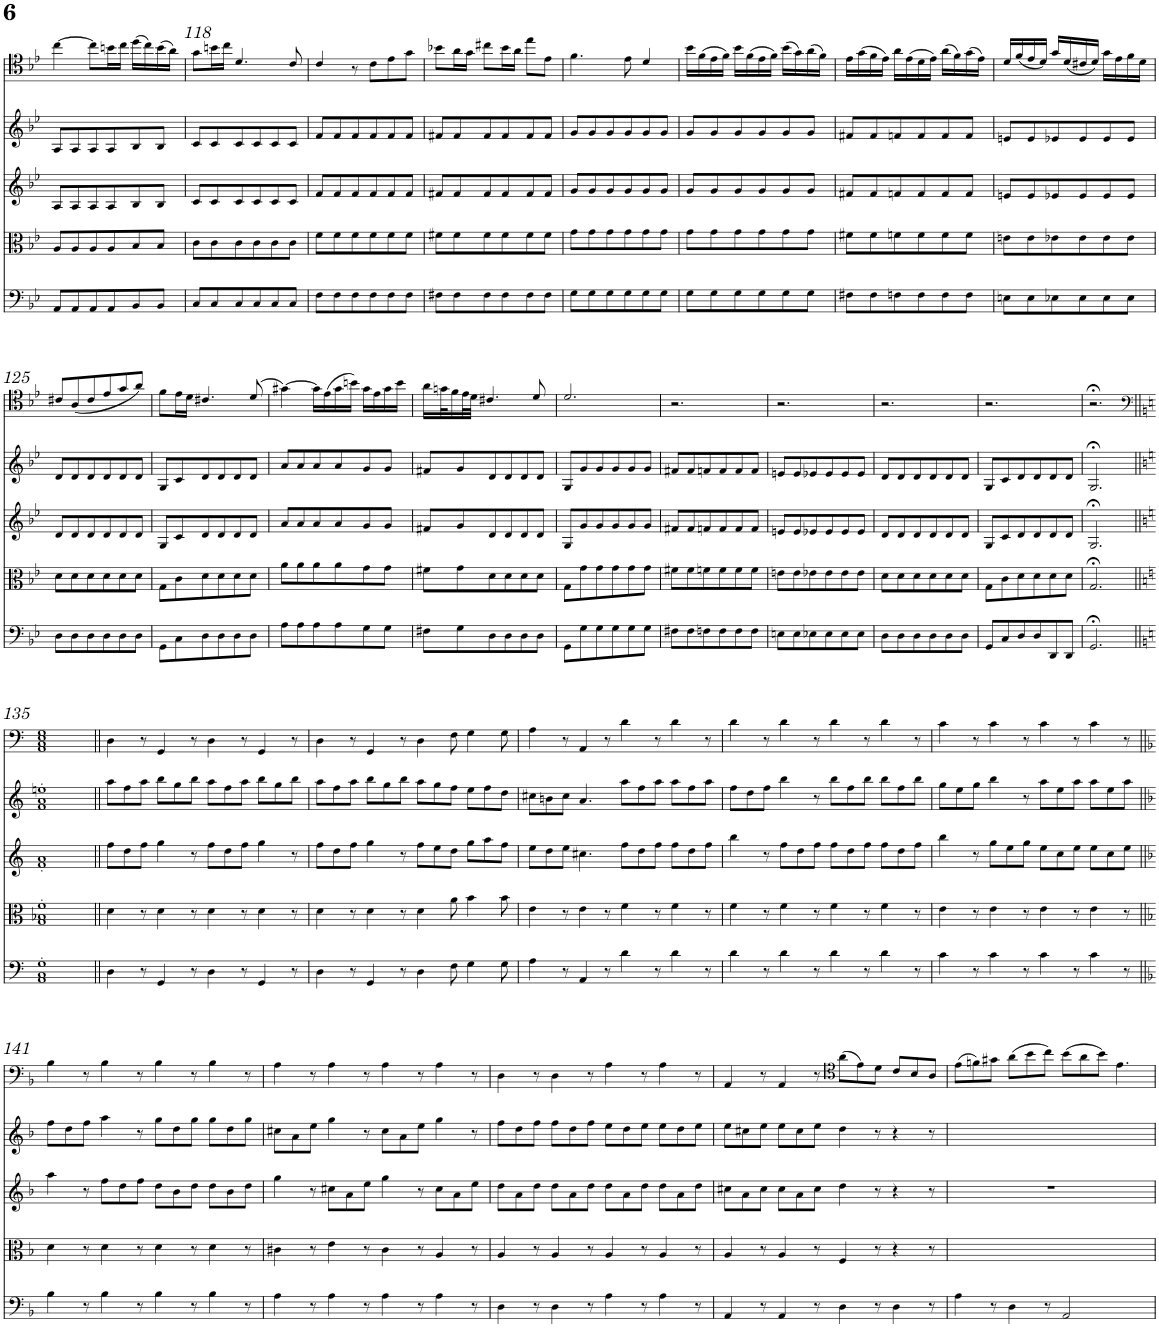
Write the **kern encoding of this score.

**kern	**kern	**kern	**kern	**kern
*part5	*part4	*part3	*part2	*part1
*staff5	*staff4	*staff3	*staff2	*staff1
*I"Voice	*I"Voice	*I"Voice	*I"Voice	*I"Voice
*I'V	*I'V	*I'V	*I'V	*I'V
!!LO:PB:g=z
*clefF4	*clefC3	*clefG2	*clefG2	*clefC4
*k[b-e-]	*k[b-e-]	*k[b-e-]	*k[b-e-]	*k[b-e-]
*M3/4	*M3/4	*M3/4	*M3/4	*M3/4
=117X1	=117X1	=117X1	=117X1	=117X1
8AA/L	8A/L	8A/L	8A/L	[>4cc\
8AA/	8A/	8A/	8A/	.
8AA/	8A/	8A/	8A/	8cc\L]
8AA/	8A/	8A/	8A/	16bn\L
.	.	.	.	16cc\JJ
8BB-/	8B-/	8B-/	8B-/	(>16dd\LL
.	.	.	.	16cc\)
8BB-/J	8B-/J	8B-/J	8B-/J	(>16b\
.	.	.	.	16a\JJ)
=118	=118	=118	=118	=118
8C/L	8c\L	8c/L	8c/L	8g\L
8C/	8c\	8c/	8c/	16bn\L
.	.	.	.	16cc\JJ
8C/	8c\	8c/	8c/	4.d/
8C/	8c\	8c/	8c/	.
8C/	8c\	8c/	8c/	.
8C/J	8c\J	8c/J	8c/J	8c/
=119	=119	=119	=119	=119
8F\L	8f\L	8f/L	8f/L	4c/
8F\	8f\	8f/	8f/	.
8F\	8f\	8f/	8f/	8r
8F\	8f\	8f/	8f/	8c\L
8F\	8f\	8f/	8f/	8e-\
8F\J	8f\J	8f/J	8f/J	8g\J
=120	=120	=120	=120	=120
8F#X\L	8f#X\L	8f#X/L	8f#X/L	8b-X\L
8F#\	8f#\	8f#/	8f#/	16a\L
.	.	.	.	16g\JJ
8F#\	8f#\	8f#/	8f#/	8cc#X\L
8F#\	8f#\	8f#/	8f#/	16b-\L
.	.	.	.	16a\JJ
8F#\	8f#\	8f#/	8f#/	8ee-\L
8F#\J	8f#\J	8f#/J	8f#/J	8e-\J
=121	=121	=121	=121	=121
8G\L	8g\L	8g/L	8g/L	4.f\
8G\	8g\	8g/	8g/	.
8G\	8g\	8g/	8g/	.
8G\	8g\	8g/	8g/	8e-\
8G\	8g\	8g/	8g/	4d/
8G\J	8g\J	8g/J	8g/J	.
=122	=122	=122	=122	=122
8G\L	8g\L	8g/L	8g/L	16b-\LL
.	.	.	.	(>16f\
8G\	8g\	8g/	8g/	16e-\
.	.	.	.	16f\JJ)
8G\	8g\	8g/	8g/	16b-\LL
.	.	.	.	(>16f\
8G\	8g\	8g/	8g/	16e-\
.	.	.	.	16f\JJ)
8G\	8g\	8g/	8g/	(>16b-\LL
.	.	.	.	16g\)
8G\J	8g\J	8g/J	8g/J	(>16a\
.	.	.	.	16f\JJ)
=123	=123	=123	=123	=123
8F#X\L	8f#X\L	8f#X/L	8f#X/L	16e-\LL
.	.	.	.	(>16g\
8F#\	8f#\	8f#/	8f#/	16f\
.	.	.	.	16e-\JJ)
8Fn\	8fn\	8fn/	8fn/	16a\LL
.	.	.	.	(>16e-\
8F\	8f\	8f/	8f/	16d\
.	.	.	.	16e-\JJ)
8F\	8f\	8f/	8f/	(>16a\LL
.	.	.	.	16f\)
8F\J	8f\J	8f/J	8f/J	(>16g\
.	.	.	.	16e-\JJ)
=124	=124	=124	=124	=124
8En\L	8en\L	8en/L	8en/L	16d/LL
.	.	.	.	(<16f/
8E\	8e\	8e/	8e/	16e-/
.	.	.	.	16d/JJ)
8E-X\	8e-X\	8e-X/	8e-X/	16g/LL
.	.	.	.	(<16d/
8E-\	8e-\	8e-/	8e-/	16c#X/
.	.	.	.	16d/JJ)
8E-\	8e-\	8e-/	8e-/	16g\LL
.	.	.	.	16e-\
8E-\J	8e-\J	8e-/J	8e-/J	16f\
.	.	.	.	16d\JJ
!!LO:LB:g=z
=125	=125	=125	=125	=125
8D\L	8d\L	8d/L	8d/L	8c#X/L
8D\	8d\	8d/	8d/	(<8A/
8D\	8d\	8d/	8d/	8c#/
8D\	8d\	8d/	8d/	8e-/
8D\	8d\	8d/	8d/	8g/
8D\J	8d\J	8d/J	8d/J	8a/J)
=126	=126	=126	=126	=126
8GG\L	8G\L	8G/L	8G/L	8f\L
8C\	8c\	8c/	8c/	16e-\L
.	.	.	.	16d\JJ
8D\	8d\	8d/	8d/	4.c#X/
8D\	8d\	8d/	8d/	.
8D\	8d\	8d/	8d/	.
8D\J	8d\J	8d/J	8d/J	(>8d/
=127	=127	=127	=127	=127
8A\L	8a\L	8a/L	8a/L	[>4g#X\)
8A\	8a\	8a/	8a/	.
8A\	8a\	8a/	8a/	16g#\LL]
.	.	.	.	(>16e-\
8A\	8a\	8a/	8a/	16g#\
.	.	.	.	16bn\JJ)
8G\	8g\	8g/	8g/	16g#\LL
.	.	.	.	16e-\
8G\J	8g\J	8g/J	8g/J	16g#\
.	.	.	.	16b\JJ
=128	=128	=128	=128	=128
8F#X\L	8f#X\L	8f#X/L	8f#X/L	16a\LL
.	.	.	.	32gn\K
.	.	.	.	16f\
8G\	8g\	8g/	8g/	.
.	.	.	.	32e-\L
.	.	.	.	32d\JJJ
.	.	.	.	4.c#X/
8D\	8d\	8d/	8d/	.
8D\	8d\	8d/	8d/	.
8D\	8d\	8d/	8d/	.
.	.	.	.	8d/
8D\J	8d\J	8d/J	8d/J	.
.	.	.	.	32ryy
=129	=129	=129	=129	=129
8GG\L	8G\L	8G/L	8G/L	2.d/
8G\	8g\	8g/	8g/	.
8G\	8g\	8g/	8g/	.
8G\	8g\	8g/	8g/	.
8G\	8g\	8g/	8g/	.
8G\J	8g\J	8g/J	8g/J	.
=130	=130	=130	=130	=130
8F#X\L	8f#X\L	8f#X/L	8f#X/L	2.r
8F#\	8f#\	8f#/	8f#/	.
8Fn\	8fn\	8fn/	8fn/	.
8F\	8f\	8f/	8f/	.
8F\	8f\	8f/	8f/	.
8F\J	8f\J	8f/J	8f/J	.
=131	=131	=131	=131	=131
8En\L	8en\L	8en/L	8en/L	2.r
8E\	8e\	8e/	8e/	.
8E-X\	8e-X\	8e-X/	8e-X/	.
8E-\	8e-\	8e-/	8e-/	.
8E-\	8e-\	8e-/	8e-/	.
8E-\J	8e-\J	8e-/J	8e-/J	.
=132	=132	=132	=132	=132
8D\L	8d\L	8d/L	8d/L	2.r
8D\	8d\	8d/	8d/	.
8D\	8d\	8d/	8d/	.
8D\	8d\	8d/	8d/	.
8D\	8d\	8d/	8d/	.
8D\J	8d\J	8d/J	8d/J	.
=133	=133	=133	=133	=133
8GG/L	8G\L	8G/L	8G/L	2.r
8C/	8c\	8c/	8c/	.
8D/	8d\	8d/	8d/	.
8D/	8d\	8d/	8d/	.
8DD/	8d\	8d/	8d/	.
8DD/J	8d\J	8d/J	8d/J	.
=134	=134	=134	=134	=134
2.GG;</	2.G;</	2.G;</	2.G;</	2.r;<
!!LO:LB:g=z
=135||	=135||	=135||	=135||	=135||
*	*	*	*	*clefF4
*k[]	*k[]	*k[]	*k[]	*k[]
*^	*^	*	*^	*
[2.G	[2.AA [2.C	[2.f	[2.G [2.B-X	[2.f [2.a	[2.een	[2.f [2.a	[2.AA [2.C [2.E [2.G
*v	*v	*	*	*	*v	*v	*
*	*v	*v	*	*	*
4ryy	4ryy	4ryy	4ryy	4ryy
=136||	=136||	=136||	=136||	=136||
4D\	4d\	8ff\L	8aa\L	4D\
.	.	4f]' 4a]'	4ee']	.
4G']	4f']	.	.	4AA] 4C] 4E] 4G]
.	.	8dd\	4f] 4a]	.
4AA] 4C]	4G] 4B-]	8ff\J	.	8r
.	.	4gg\	8ff\	4GG/
8r	8r	.	8aa\J	.
4GG/	4d\	8r	8bb\L	8r
.	.	8ff\L	8gg\	4D\
8r	8r	8dd\	8bb\J	.
4D\	4d\	8ff\J	8aa\L	8r
.	.	4gg\	8ff\	4GG/
8r	8r	.	8aa\J	.
4GG/	4d\	8r	8bb\L	8r
.	.	4ryy	8gg\	4ryy
8r	8r	.	8bb\J	.
=137	=137	=137	=137	=137
4D\	4d\	8ff\L	8aa\L	4D\
.	.	8dd\	8ff\	.
8r	8r	8ff\J	8aa\J	8r
4GG/	4d\	4gg\	8bb\L	4GG/
.	.	.	8gg\	.
8r	8r	8r	8bb\J	8r
4D\	4d\	8ff\L	8aa\L	4D\
.	.	8ee\	8gg\	.
8F\	8a\	8dd\J	8ff\J	8F\
4G\	4b\	8gg\L	8ee\L	4G\
.	.	8aa\	8ff\	.
8G\	8b\	8ff\J	8dd\J	8G\
=138	=138	=138	=138	=138
4A\	4e\	8ee\L	8cc#X\L	4A\
.	.	8dd\	8bn\	.
8r	8r	8ee\J	8cc#\J	8r
4AA/	4e\	4.cc#X\	4.a/	4AA/
8r	8r	.	.	8r
4d\	4f\	8ff\L	8aa\L	4d\
.	.	8dd\	8ff\	.
8r	8r	8ff\J	8aa\J	8r
4d\	4f\	8ff\L	8aa\L	4d\
.	.	8dd\	8ff\	.
8r	8r	8ff\J	8aa\J	8r
=139	=139	=139	=139	=139
4d\	4f\	4bb\	8ff\L	4d\
.	.	.	8dd\	.
8r	8r	8r	8ff\J	8r
4d\	4f\	8ff\L	4bb\	4d\
.	.	8dd\	.	.
8r	8r	8ff\J	8r	8r
4d\	4f\	8ff\L	8bb\L	4d\
.	.	8dd\	8ff\	.
8r	8r	8ff\J	8bb\J	8r
4d\	4f\	8ff\L	8bb\L	4d\
.	.	8dd\	8ff\	.
8r	8r	8ff\J	8bb\J	8r
=140	=140	=140	=140	=140
4c\	4e\	4bb\	8gg\L	4c\
.	.	.	8ee\	.
8r	8r	8r	8gg\J	8r
4c\	4e\	8gg\L	4bb\	4c\
.	.	8ee\	.	.
8r	8r	8gg\J	8r	8r
4c\	4e\	8ee\L	8aa\L	4c\
.	.	8cc\	8ee\	.
8r	8r	8ee\J	8aa\J	8r
4c\	4e\	8ee\L	8aa\L	4c\
.	.	8cc\	8ee\	.
8r	8r	8ee\J	8aa\J	8r
!!LO:LB:g=z
=141||	=141||	=141||	=141||	=141||
*k[b-]	*k[b-]	*k[b-]	*k[b-]	*k[b-]
4B-\	4d\	4aa\	8ff\L	4B-\
.	.	.	8dd\	.
8r	8r	8r	8ff\J	8r
4B-\	4d\	8ff\L	4aa\	4B-\
.	.	8dd\	.	.
8r	8r	8ff\J	8r	8r
4B-\	4d\	8dd\L	8gg\L	4B-\
.	.	8b-\	8dd\	.
8r	8r	8dd\J	8gg\J	8r
4B-\	4d\	8dd\L	8gg\L	4B-\
.	.	8b-\	8dd\	.
8r	8r	8dd\J	8gg\J	8r
=142	=142	=142	=142	=142
4A\	4c#X\	4gg\	8cc#X\L	4A\
.	.	.	8a\	.
8r	8r	8r	8ee\J	8r
4A\	4e\	8cc#X\L	4gg\	4A\
.	.	8a\	.	.
8r	8r	8ee\J	8r	8r
4A\	4c#\	4gg\	8cc#\L	4A\
.	.	.	8a\	.
8r	8r	8r	8ee\J	8r
4A\	4A/	8cc#\L	4gg\	4A\
.	.	8a\	.	.
8r	8r	8ee\J	8r	8r
=143	=143	=143	=143	=143
4D\	4A/	8dd\L	8ff\L	4D\
.	.	8a\	8dd\	.
8r	8r	8dd\J	8ff\J	8r
4D\	4A/	8dd\L	8ff\L	4D\
.	.	8a\	8dd\	.
8r	8r	8dd\J	8ff\J	8r
4A\	4A/	8dd\L	8ee\L	4A\
.	.	8a\	8dd\	.
8r	8r	8dd\J	8ee\J	8r
4A\	4A/	8dd\L	8ee\L	4A\
.	.	8a\	8dd\	.
8r	8r	8dd\J	8ee\J	8r
=144	=144	=144	=144	=144
4AA/	4A/	8cc#X\L	8ee\L	4AA/
.	.	8a\	8cc#X\	.
8r	8r	8cc#\J	8ee\J	8r
4AA/	4A/	8cc#\L	8ee\L	4AA/
.	.	8a\	8cc#\	.
8r	8r	8cc#\J	8ee\J	8r
*	*	*	*	*clefC4
4D\	4F/	4dd\	4dd\	(>8a\L
.	.	.	.	8e\)
8r	8r	8r	8r	8d\J
4D\	4r	4r	4r	8c/L
.	.	.	.	8B-/
8r	8r	8r	8r	8A/J
=145	=145	=145	=145	=145
4A\	2.ryy	2.r	2.ryy	(>8e\L
.	.	.	.	8fn\)
8r	.	.	.	8g#X\J
4D\	.	.	.	(>8a\L
.	.	.	.	8b-\
8r	.	.	.	8cc\J)
2AA/	2.ryy	2.ryy	2.ryy	(>8b-\L
.	.	.	.	8a\
.	.	.	.	8b-\J)
.	.	.	.	4.e\
4ryy	.	.	.	.
=	=	=	=	=
*-	*-	*-	*-	*-
